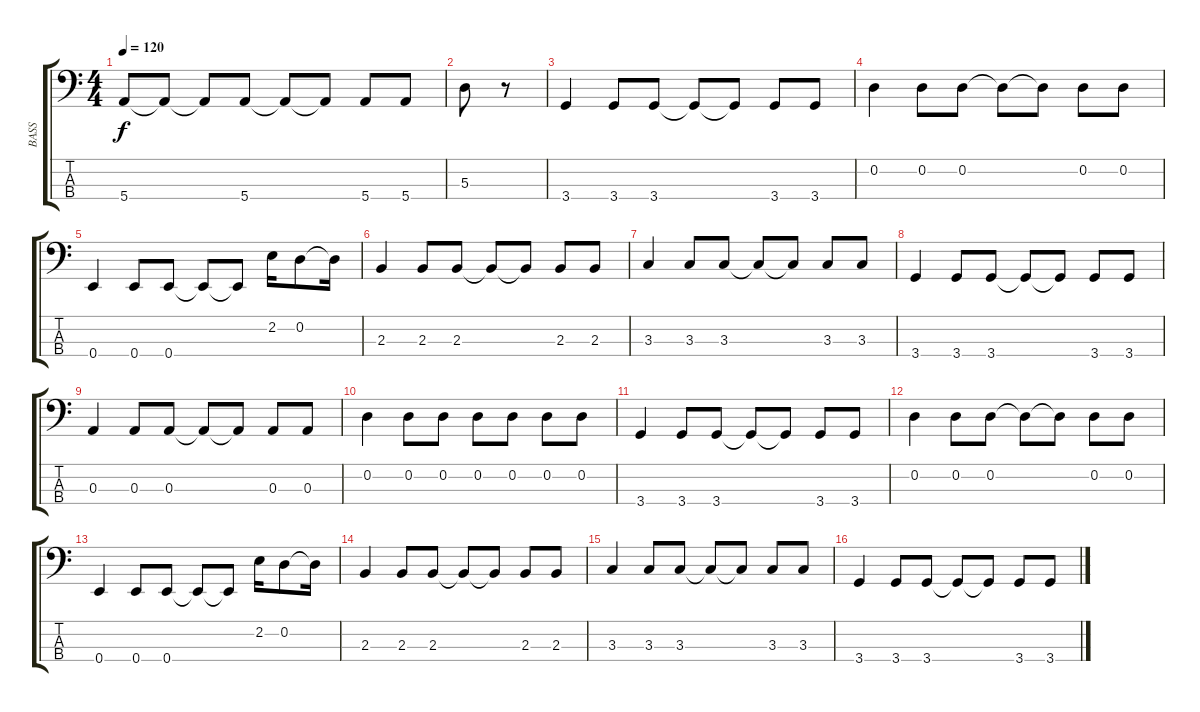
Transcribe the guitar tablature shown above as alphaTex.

\track ("BASS" "BASS") {instrument electricbassfinger}
\staff {score tabs}
\tuning (G2 D2 A1 E1) {hide}
\ts (4 4)
\tempo 120
\clef f4
\ks c
5.4.8{dy f} 5.4{t}.8 5.4{t}.8 5.4.8 5.4{t}.8 5.4{t}.8 5.4.8 5.4.8 |
5.3.8 r.8 |
3.4.4 3.4.8 3.4.8 3.4{t}.8 3.4{t}.8 3.4.8 3.4.8 |
0.2.4 0.2.8 0.2.8 0.2{t}.8 0.2{t}.8 0.2.8 0.2.8 |
0.4.4 0.4.8 0.4.8 0.4{t}.8 0.4{t}.8 2.2.16 0.2.8 0.2{t}.16 |
2.3.4 2.3.8 2.3.8 2.3{t}.8 2.3{t}.8 2.3.8 2.3.8 |
3.3.4 3.3.8 3.3.8 3.3{t}.8 3.3{t}.8 3.3.8 3.3.8 |
3.4.4 3.4.8 3.4.8 3.4{t}.8 3.4{t}.8 3.4.8 3.4.8 |
0.3.4 0.3.8 0.3.8 0.3{t}.8 0.3{t}.8 0.3.8 0.3.8 |
0.2.4 0.2.8 0.2.8 0.2.8 0.2.8 0.2.8 0.2.8 |
3.4.4 3.4.8 3.4.8 3.4{t}.8 3.4{t}.8 3.4.8 3.4.8 |
0.2.4 0.2.8 0.2.8 0.2{t}.8 0.2{t}.8 0.2.8 0.2.8 |
0.4.4 0.4.8 0.4.8 0.4{t}.8 0.4{t}.8 2.2.16 0.2.8 0.2{t}.16 |
2.3.4 2.3.8 2.3.8 2.3{t}.8 2.3{t}.8 2.3.8 2.3.8 |
3.3.4 3.3.8 3.3.8 3.3{t}.8 3.3{t}.8 3.3.8 3.3.8 |
3.4.4 3.4.8 3.4.8 3.4{t}.8 3.4{t}.8 3.4.8 3.4.8
